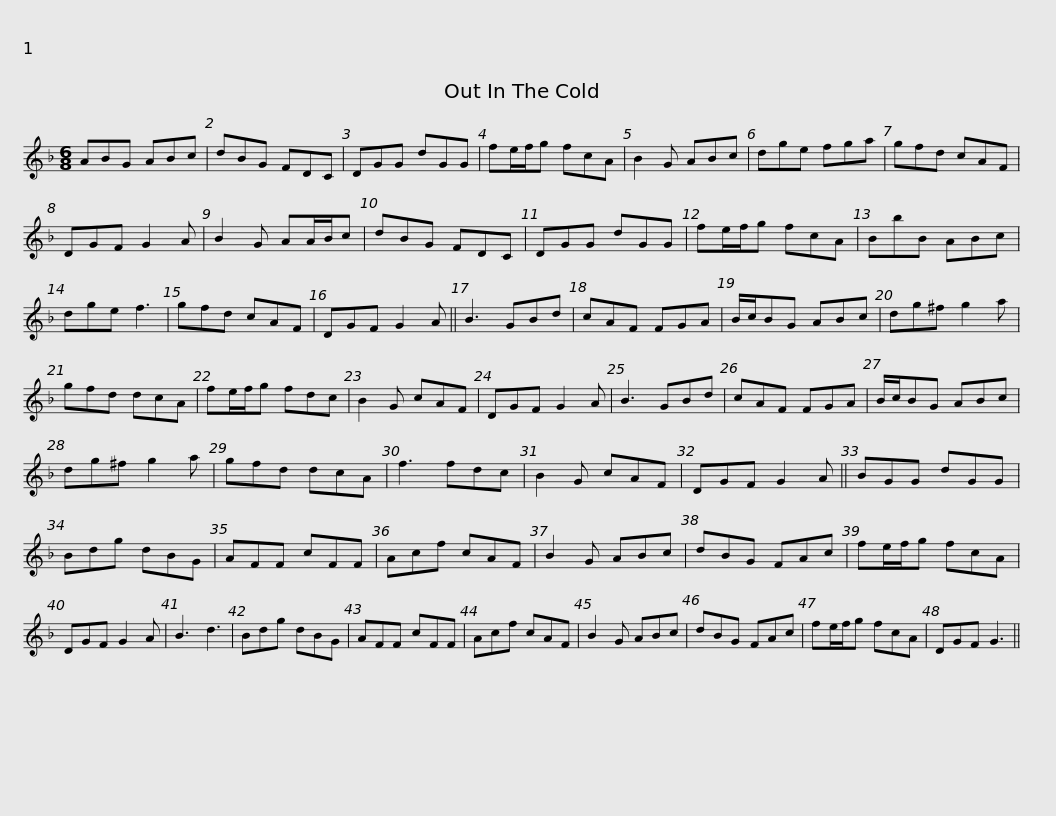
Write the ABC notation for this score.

X:1
L:1/8
M:6/8
I:linebreak $
K:F
V:1 treble
V:1
 ABG ABc | dBG FDC | DGG dGG | fe/f/g fcA | B2 G ABc | %5
 dge fga | gfd cAF |$ DGF G2 A | B2 G AA/B/c | dBG FDC | %10
 DGG dGG | fe/f/g fcA | BbB ABc | dge f3 |$ gfd cAF | %15
 DGF G2 A || B3 GBd | cAF FGA | B/c/BG ABc | dg^f g2 a | %20
 gfd dcA |$ fe/f/g fdc | B2 G cAF | DGF G2 A | B3 GBd | %25
 cAF FGA | B/c/BG ABc | dg^f g2 a |$ gfd dcA | f3 fdc | %30
 B2 G cAF | DGF G2 A || BGG dGG | Bdg dBG | AFF cFF | %35
 Acf cAF |$ B2 G ABc | dBG FAc | fe/f/g fcA | DGF G2 A | %40
 B3 d3 | Bdg dBG | AFF cFF | Acf cAF |$ B2 G ABc | %45
 dBG FAc | fe/f/g fcA | DGF G3 || %48
